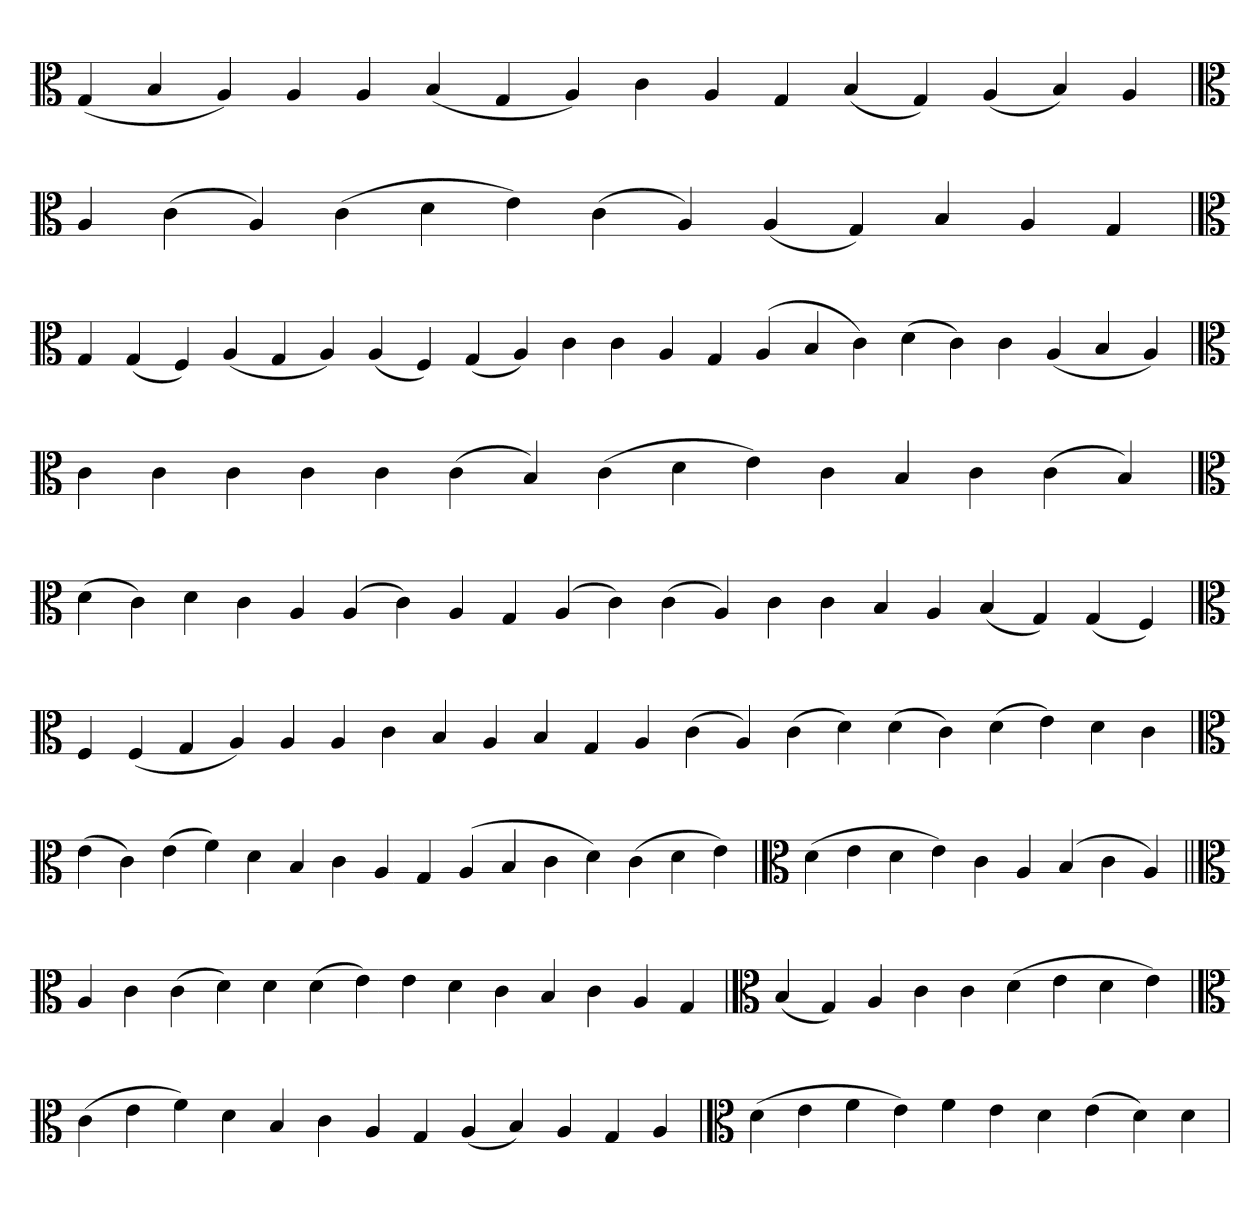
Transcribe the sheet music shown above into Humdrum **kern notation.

**kern
*part1
*staff1
*clefC3
=
(4G
4B
4A)
4A
4A
(4B
4G
4A)
4c
4A
4G
(4B
4G)
(4A
4B)
4A
='
*clefC3
4A
(4c
4A)
(4c
4d
4e)
(4c
4A)
(4A
4G)
4B
4A
4G
=
*clefC3
4G
(4G
4F)
(4A
4G
4A)
(4A
4F)
(4G
4A)
4c
4c
4A
4G
(4A
4B
4c)
(4d
4c)
4c
(4A
4B
4A)
=
*clefC3
4c
4c
4c
4c
4c
(4c
4B)
(4c
4d
4e)
4c
4B
4c
(4c
4B)
=`
*clefC3
(4d
4c)
4d
4c
4A
(4A
4c)
4A
4G
(4A
4c)
(4c
4A)
4c
4c
4B
4A
(4B
4G)
(4G
4F)
=
*clefC3
4F
(4F
4G
4A)
4A
4A
4c
4B
4A
4B
4G
4A
(4c
4A)
(4c
4d)
(4d
4c)
(4d
4e)
4d
4c
=`
*clefC3
(4e
4c)
(4e
4f)
4d
4B
4c
4A
4G
(4A
4B
4c
4d)
(4c
4d
4e)
=`
*clefC3
(4d
4e
4d
4e)
4c
4A
(4B
4c
4A)
=||
*clefC3
4A
4c
(4c
4d)
4d
(4d
4e)
4e
4d
4c
4B
4c
4A
4G
=`
*clefC3
(4B
4G)
4A
4c
4c
(4d
4e
4d
4e)
=`
*clefC3
(4c
4e
4f)
4d
4B
4c
4A
4G
(4A
4B)
4A
4G
4A
=`
*clefC3
(4d
4e
4f
4e)
4f
4e
4d
(4e
4d)
4d
=
*-
